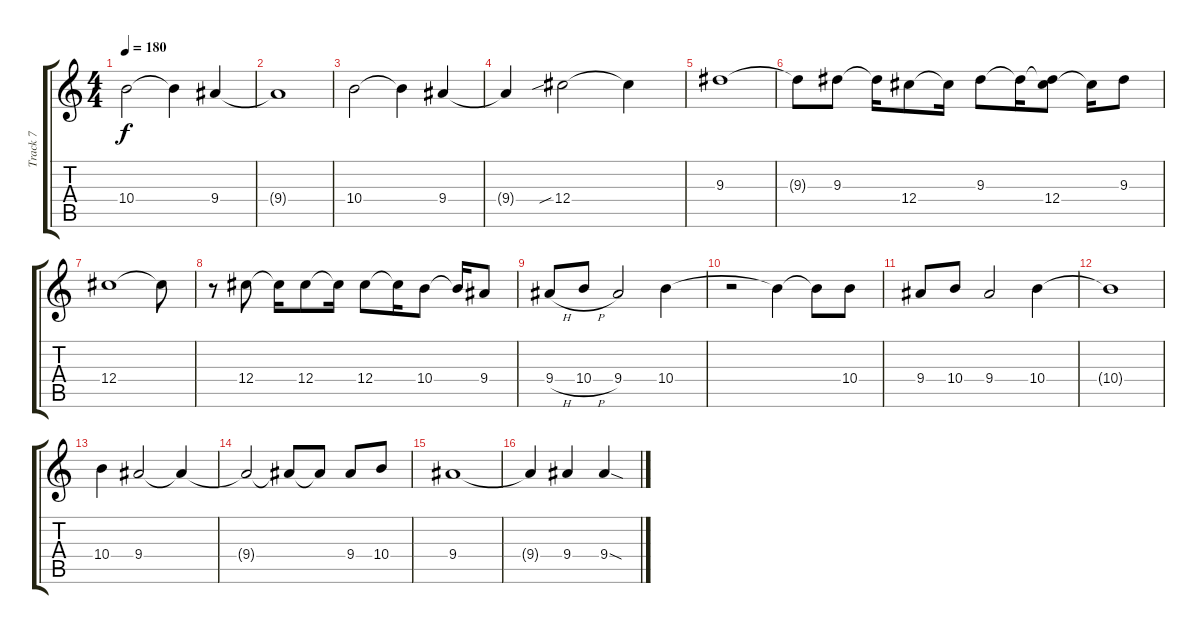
\track ("Track 7" "Track 7") {instrument overdrivenguitar}
\staff {score tabs}
\tuning (Eb4 Bb3 Gb3 Db3 Ab2 Eb2) {hide}
\ts (4 4)
\tempo 180
\clef g2
\ks c
10.4.2{dy f} 10.4{t}.4 9.4.4 |
9.4{t}.1 |
10.4.2 10.4{t}.4 9.4.4 |
9.4{t}.4 12.4{sib}.2 12.4{t}.4 |
9.3.1 |
9.3{t}.8 9.3.8 9.3{t}.16 12.4.8 12.4{t}.16 9.3.8 9.3{t}.16 (9.3{t} 12.4).8 12.4{t}.16 9.3.8 |
12.4.1 12.4{t}.8 |
r.8 12.4.8 12.4{t}.16 12.4.8 12.4{t}.16 12.4.8 12.4{t}.16 10.4.8 10.4{t}.16 9.4.8 |
9.4{h}.8 10.4{h}.8 9.4.2 10.4.4 |
r.2 10.4{t}.4 10.4{t}.8 10.4.8 |
9.4.8 10.4.8 9.4.2 10.4.4 |
10.4{t}.1 |
10.4.4 9.4.2 9.4{t}.4 |
9.4{t}.2 9.4{t}.8 9.4{t}.8 9.4.8 10.4.8 |
9.4.1 |
9.4{t}.4 9.4.4 9.4{sod}.4
